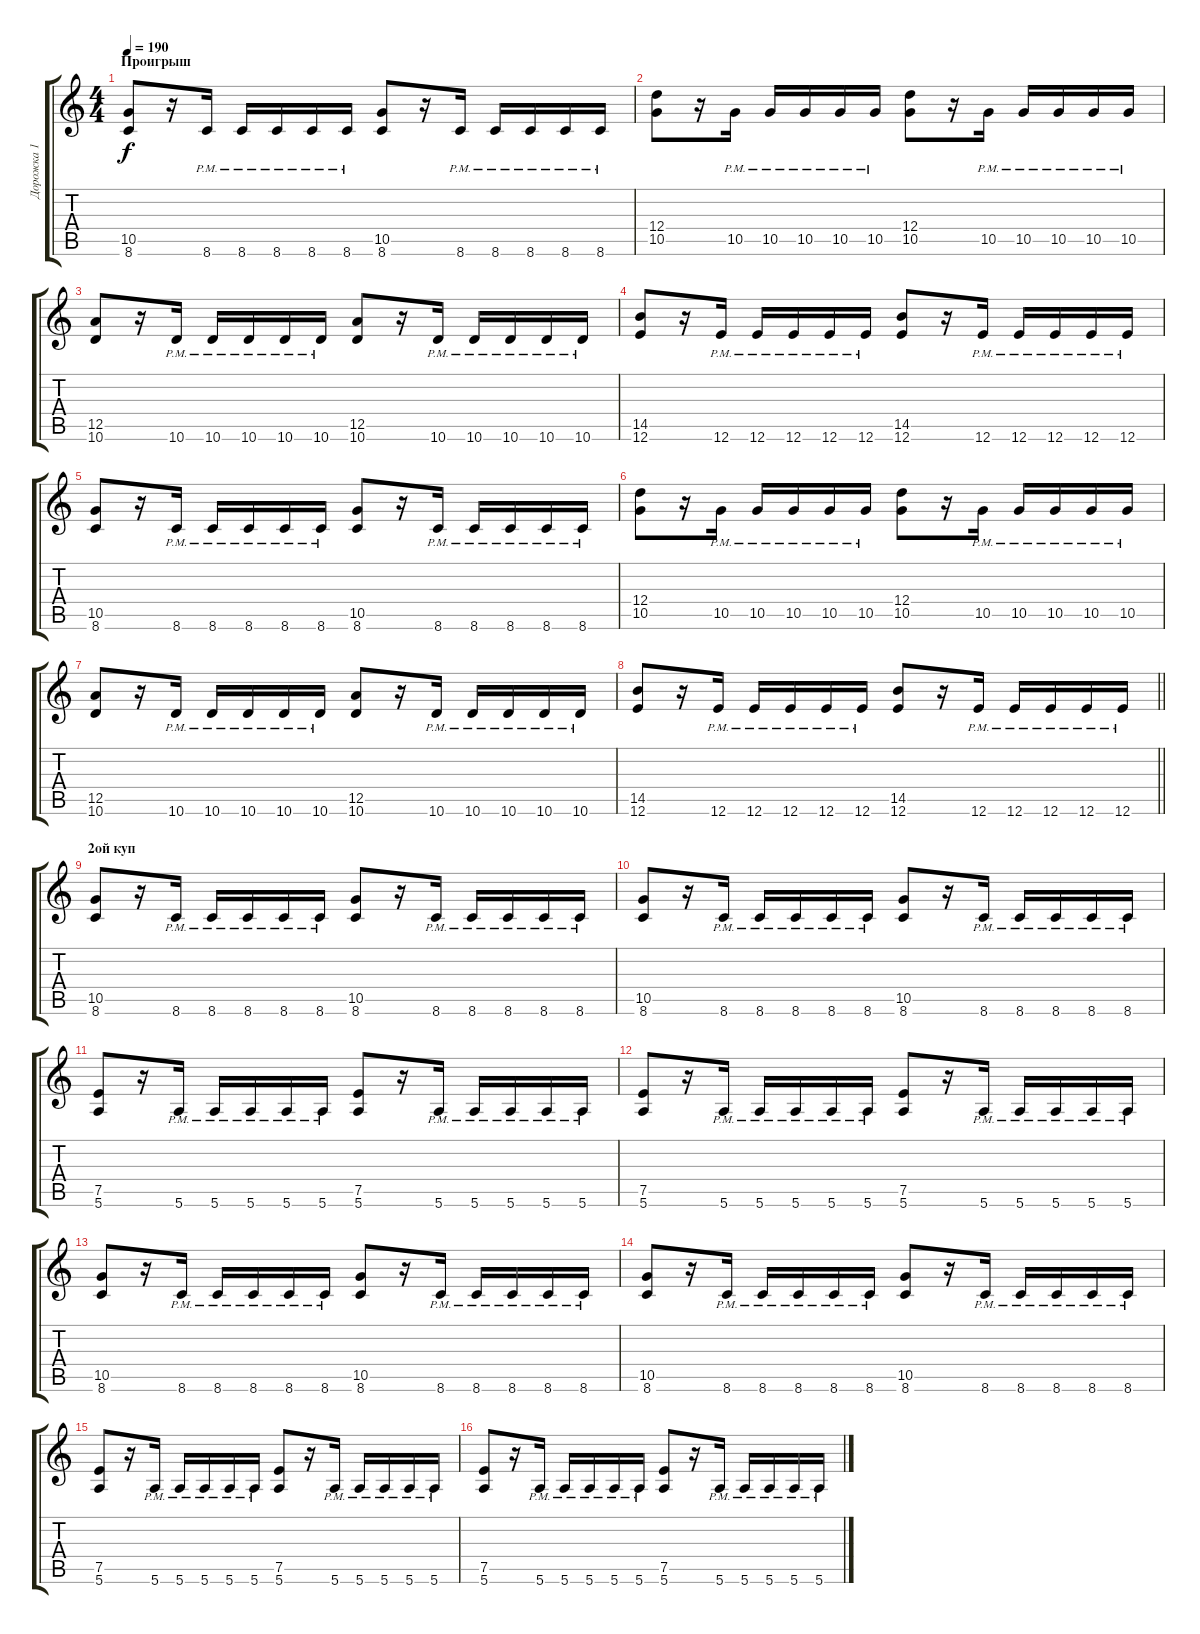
\track ("Дорожка 1" "Дорожка 1") {instrument distortionguitar}
\staff {score tabs}
\tuning (E4 B3 G3 D3 A2 E2) {hide}
\ts (4 4)
\section ("" "Проигрыш")
\tempo 190
\clef g2
\ks c
(10.5 8.6).8{dy f} r.16 8.6{pm}.16 8.6{pm}.16 8.6{pm}.16 8.6{pm}.16 8.6{pm}.16 (10.5 8.6).8 r.16 8.6{pm}.16 8.6{pm}.16 8.6{pm}.16 8.6{pm}.16 8.6{pm}.16 |
(12.4 10.5).8 r.16 10.5{pm}.16 10.5{pm}.16 10.5{pm}.16 10.5{pm}.16 10.5{pm}.16 (12.4 10.5).8 r.16 10.5{pm}.16 10.5{pm}.16 10.5{pm}.16 10.5{pm}.16 10.5{pm}.16 |
(12.5 10.6).8 r.16 10.6{pm}.16 10.6{pm}.16 10.6{pm}.16 10.6{pm}.16 10.6{pm}.16 (12.5 10.6).8 r.16 10.6{pm}.16 10.6{pm}.16 10.6{pm}.16 10.6{pm}.16 10.6{pm}.16 |
(14.5 12.6).8 r.16 12.6{pm}.16 12.6{pm}.16 12.6{pm}.16 12.6{pm}.16 12.6{pm}.16 (14.5 12.6).8 r.16 12.6{pm}.16 12.6{pm}.16 12.6{pm}.16 12.6{pm}.16 12.6{pm}.16 |
(10.5 8.6).8 r.16 8.6{pm}.16 8.6{pm}.16 8.6{pm}.16 8.6{pm}.16 8.6{pm}.16 (10.5 8.6).8 r.16 8.6{pm}.16 8.6{pm}.16 8.6{pm}.16 8.6{pm}.16 8.6{pm}.16 |
(12.4 10.5).8 r.16 10.5{pm}.16 10.5{pm}.16 10.5{pm}.16 10.5{pm}.16 10.5{pm}.16 (12.4 10.5).8 r.16 10.5{pm}.16 10.5{pm}.16 10.5{pm}.16 10.5{pm}.16 10.5{pm}.16 |
(12.5 10.6).8 r.16 10.6{pm}.16 10.6{pm}.16 10.6{pm}.16 10.6{pm}.16 10.6{pm}.16 (12.5 10.6).8 r.16 10.6{pm}.16 10.6{pm}.16 10.6{pm}.16 10.6{pm}.16 10.6{pm}.16 |
\barLineRight lightlight
(14.5 12.6).8 r.16 12.6{pm}.16 12.6{pm}.16 12.6{pm}.16 12.6{pm}.16 12.6{pm}.16 (14.5 12.6).8 r.16 12.6{pm}.16 12.6{pm}.16 12.6{pm}.16 12.6{pm}.16 12.6{pm}.16 |
\section ("" "2ой куп")
(10.5 8.6).8 r.16 8.6{pm}.16 8.6{pm}.16 8.6{pm}.16 8.6{pm}.16 8.6{pm}.16 (10.5 8.6).8 r.16 8.6{pm}.16 8.6{pm}.16 8.6{pm}.16 8.6{pm}.16 8.6{pm}.16 |
(10.5 8.6).8 r.16 8.6{pm}.16 8.6{pm}.16 8.6{pm}.16 8.6{pm}.16 8.6{pm}.16 (10.5 8.6).8 r.16 8.6{pm}.16 8.6{pm}.16 8.6{pm}.16 8.6{pm}.16 8.6{pm}.16 |
(7.5 5.6).8 r.16 5.6{pm}.16 5.6{pm}.16 5.6{pm}.16 5.6{pm}.16 5.6{pm}.16 (7.5 5.6).8 r.16 5.6{pm}.16 5.6{pm}.16 5.6{pm}.16 5.6{pm}.16 5.6{pm}.16 |
(7.5 5.6).8 r.16 5.6{pm}.16 5.6{pm}.16 5.6{pm}.16 5.6{pm}.16 5.6{pm}.16 (7.5 5.6).8 r.16 5.6{pm}.16 5.6{pm}.16 5.6{pm}.16 5.6{pm}.16 5.6{pm}.16 |
(10.5 8.6).8 r.16 8.6{pm}.16 8.6{pm}.16 8.6{pm}.16 8.6{pm}.16 8.6{pm}.16 (10.5 8.6).8 r.16 8.6{pm}.16 8.6{pm}.16 8.6{pm}.16 8.6{pm}.16 8.6{pm}.16 |
(10.5 8.6).8 r.16 8.6{pm}.16 8.6{pm}.16 8.6{pm}.16 8.6{pm}.16 8.6{pm}.16 (10.5 8.6).8 r.16 8.6{pm}.16 8.6{pm}.16 8.6{pm}.16 8.6{pm}.16 8.6{pm}.16 |
(7.5 5.6).8 r.16 5.6{pm}.16 5.6{pm}.16 5.6{pm}.16 5.6{pm}.16 5.6{pm}.16 (7.5 5.6).8 r.16 5.6{pm}.16 5.6{pm}.16 5.6{pm}.16 5.6{pm}.16 5.6{pm}.16 |
(7.5 5.6).8 r.16 5.6{pm}.16 5.6{pm}.16 5.6{pm}.16 5.6{pm}.16 5.6{pm}.16 (7.5 5.6).8 r.16 5.6{pm}.16 5.6{pm}.16 5.6{pm}.16 5.6{pm}.16 5.6{pm}.16
